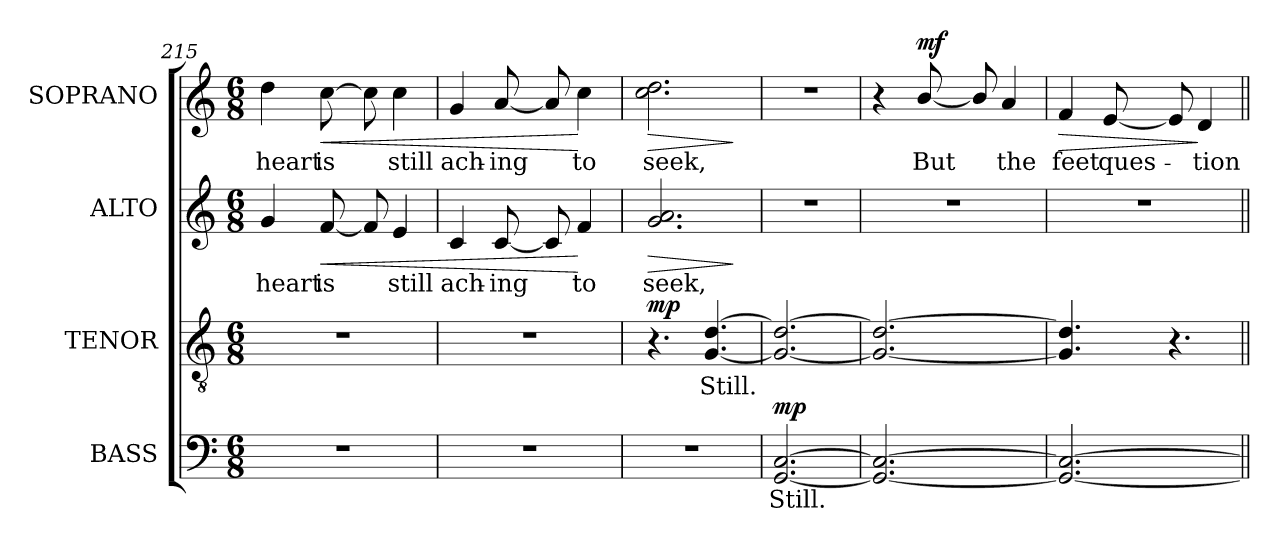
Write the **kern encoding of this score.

**kern	**text	**dynam	**kern	**text	**dynam	**kern	**text	**dynam	**kern	**text	**dynam
*part4	*part4	*part4	*part3	*part3	*part3	*part2	*part2	*part2	*part1	*part1	*part1
*staff4	*staff4	*staff4	*staff3	*staff3	*staff3	*staff2	*staff2	*staff2	*staff1	*staff1	*staff1
*I"BASS	*	*	*I"TENOR	*	*	*I"ALTO	*	*	*I"SOPRANO	*	*
*I'B.	*	*	*I'T.	*	*	*I'A.	*	*	*I'S.	*	*
!!LO:PB:g=z
*clefF4	*	*	*clefGv2	*	*	*clefG2	*	*	*clefG2	*	*
*	*	*	*ITrd7c12	*	*	*	*	*	*	*	*
*k[]	*	*	*k[]	*	*	*k[]	*	*	*k[]	*	*
*C:	*	*	*C:	*	*	*C:	*	*	*C:	*	*
*M6/8	*	*	*M6/8	*	*	*M6/8	*	*	*M6/8	*	*
=215	=215	=215	=215	=215	=215	=215	=215	=215	=215	=215	=215
!LO:N:vis=1	!	!	!LO:N:vis=1	!	!	!	!	!	!	!	!
!	!	!	!	!	!	!	!LO:LY:b:color=#000000	!	!	!	!
!	!	!	!	!	!	!	!	!	!	!LO:LY:b:color=#000000	!
2.r	.	.	2.r	.	.	4gi/	heart	.	4ddi\	heart	.
!	!	!	!	!	!	!	!LO:LY:b:color=#000000	!LO:HP:b	!	!	!
!	!	!	!	!	!	!	!	!	!	!LO:LY:b:color=#000000	!LO:HP:b
.	.	.	.	.	.	[8fi/	is	<	[8cci\	is	<
.	.	.	.	.	.	8fi/]	.	.	8cci\]	.	.
!	!	!	!	!	!	!	!LO:LY:b:color=#000000	!	!	!	!
!	!	!	!	!	!	!	!	!	!	!LO:LY:b:color=#000000	!
.	.	.	.	.	.	4ei/	still	.	4cci\	still	.
=216	=216	=216	=216	=216	=216	=216	=216	=216	=216	=216	=216
!LO:N:vis=1	!	!	!LO:N:vis=1	!	!	!	!	!	!	!	!
!	!	!	!	!	!	!	!LO:LY:b:color=#000000	!	!	!	!
!	!	!	!	!	!	!	!	!	!	!LO:LY:b:color=#000000	!
2.r	.	.	2.r	.	.	4ci/	ach-	.	4gi/	ach-	.
!	!	!	!	!	!	!	!LO:LY:b:color=#000000	!	!	!	!
!	!	!	!	!	!	!	!	!	!	!LO:LY:b:color=#000000	!
.	.	.	.	.	.	[8ci/	-ing	.	[8ai/	-ing	.
.	.	.	.	.	.	8ci/]	.	.	8ai/]	.	.
!	!	!	!	!	!	!	!LO:LY:b:color=#000000	!	!	!	!
!	!	!	!	!	!	!	!	!	!	!LO:LY:b:color=#000000	!
.	.	.	.	.	.	4fi/	to	[	4cci\	to	[
=217	=217	=217	=217	=217	=217	=217	=217	=217	=217	=217	=217
!LO:N:vis=1	!	!	!	!	!	!	!	!	!	!	!
!	!	!	!	!	!	!	!LO:LY:b:color=#000000	!LO:HP:b	!	!	!
!	!	!	!	!	!	!	!	!	!	!LO:LY:b:color=#000000	!LO:HP:b
2.r	.	.	4.r	.	mp	2.gi/ 2.ai	seek,	>	2.cci\ 2.ddi	seek,	>
!	!	!	!	!LO:LY:b:color=#000000	!	!	!	!	!	!	!
.	.	.	[4.GGi/ [4.Di	Still.	.	.	.	.	.	.	.
.	.	.	.	.	.	.	.	]	.	.	]
=218	=218	=218	=218	=218	=218	=218	=218	=218	=218	=218	=218
!	!LO:LY:b:color=#000000	!	!	!	!	!LO:N:vis=1	!	!	!LO:N:vis=1	!	!
[2.GGi/ [2.Ci	Still.	mp	2.GGi/_ 2.Di_	.	.	2.r	.	.	2.r	.	.
=219	=219	=219	=219	=219	=219	=219	=219	=219	=219	=219	=219
!	!	!	!	!	!	!LO:N:vis=1	!	!	!	!	!
2.GGi/_ 2.Ci_	.	.	2.GGi/_ 2.Di_	.	.	2.r	.	.	4r	.	.
!	!	!	!	!	!	!	!	!	!	!LO:LY:b:color=#000000	!
.	.	.	.	.	.	.	.	.	[8bi/	But	mf
.	.	.	.	.	.	.	.	.	8bi/]	.	.
!	!	!	!	!	!	!	!	!	!	!LO:LY:b:color=#000000	!
.	.	.	.	.	.	.	.	.	4ai/	the	.
=220	=220	=220	=220	=220	=220	=220	=220	=220	=220	=220	=220
!	!	!	!	!	!	!LO:N:vis=1	!	!	!	!	!
!	!	!	!	!	!	!	!	!	!	!LO:LY:b:color=#000000	!LO:HP:b
2.GGi/_ 2.Ci_	.	.	4.GGi/] 4.Di]	.	.	2.r	.	.	4fi/	feet	>
!	!	!	!	!	!	!	!	!	!	!LO:LY:b:color=#000000	!
.	.	.	.	.	.	.	.	.	[8ei/	ques-	.
.	.	.	4.r	.	.	.	.	.	8ei/]	.	.
!	!	!	!	!	!	!	!	!	!	!LO:LY:b:color=#000000	!
.	.	.	.	.	.	.	.	.	4di/	-tion	]
*MM72	*	*	*MM72	*	*	*MM72	*	*	*MM72	*	*
=||	=||	=||	=||	=||	=||	=||	=||	=||	=||	=||	=||
*-	*-	*-	*-	*-	*-	*-	*-	*-	*-	*-	*-
